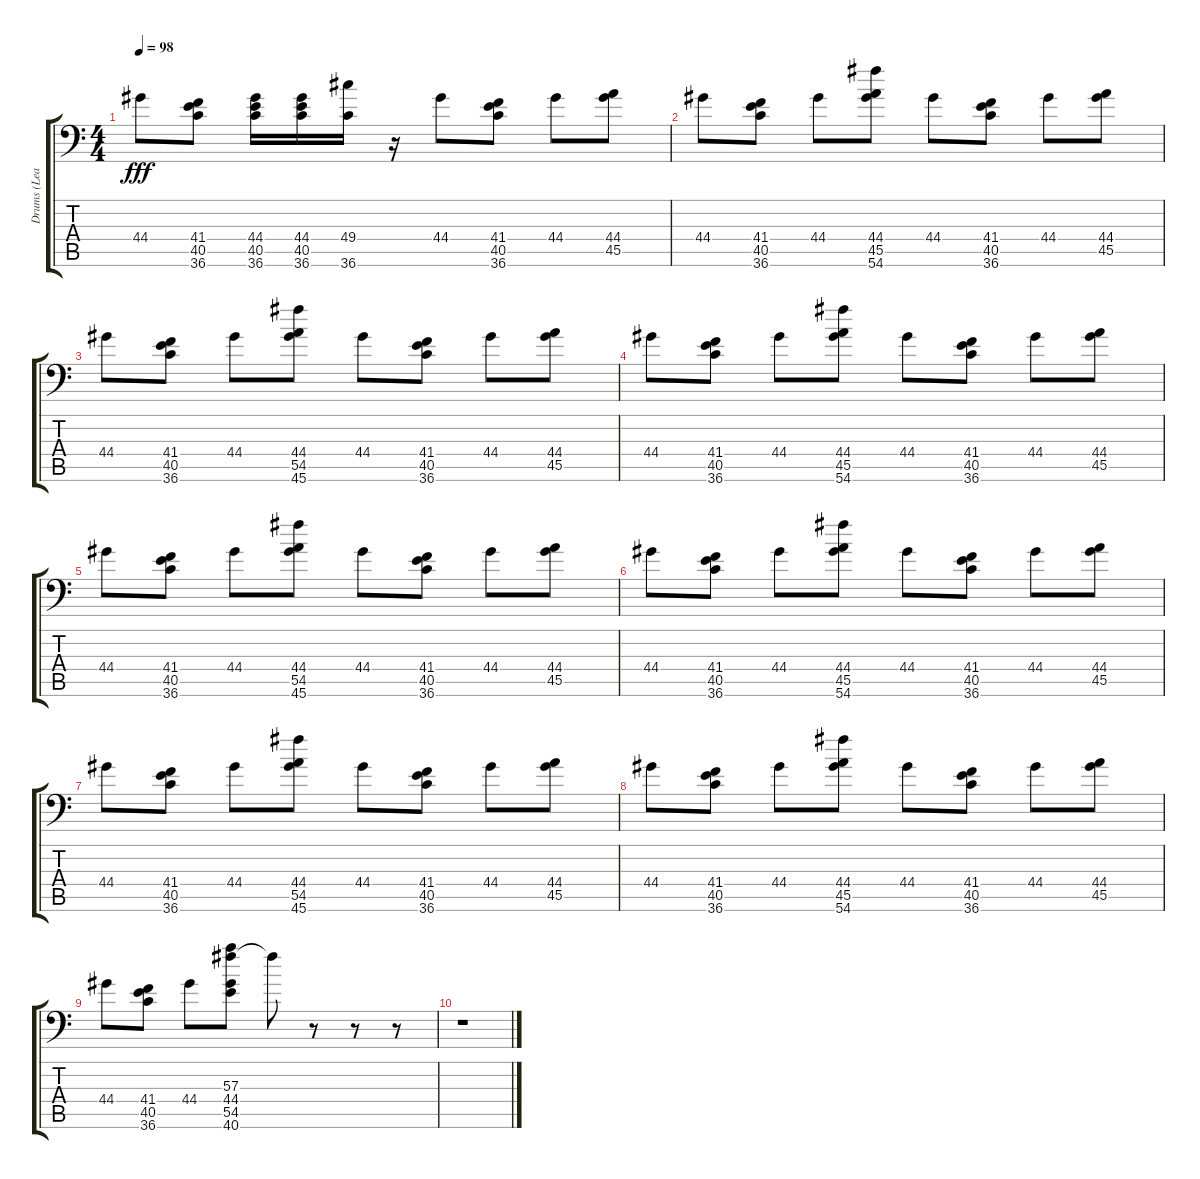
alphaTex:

\track ("Drums (Leah Shapiro)" "Drums (Lea") {instrument acousticgrandpiano}
\staff {score tabs}
\tuning (C-1 C-1 C-1 C-1 C-1 C-1) {hide}
\ts (4 4)
\tempo 98
\clef f4
\ks c
44.4.8{dy fff} (41.4 40.5 36.6).8 (44.4 40.5 36.6).16 (44.4 40.5 36.6).16 (49.4 36.6).16 r.16 44.4.8 (41.4 40.5 36.6).8 44.4.8 (44.4 45.5).8 |
44.4.8 (41.4 40.5 36.6).8 44.4.8 (44.4 45.5 54.6).8 44.4.8 (41.4 40.5 36.6).8 44.4.8 (44.4 45.5).8 |
44.4.8 (41.4 40.5 36.6).8 44.4.8 (44.4 54.5 45.6).8 44.4.8 (41.4 40.5 36.6).8 44.4.8 (44.4 45.5).8 |
44.4.8 (41.4 40.5 36.6).8 44.4.8 (44.4 45.5 54.6).8 44.4.8 (41.4 40.5 36.6).8 44.4.8 (44.4 45.5).8 |
44.4.8 (41.4 40.5 36.6).8 44.4.8 (44.4 54.5 45.6).8 44.4.8 (41.4 40.5 36.6).8 44.4.8 (44.4 45.5).8 |
44.4.8 (41.4 40.5 36.6).8 44.4.8 (44.4 45.5 54.6).8 44.4.8 (41.4 40.5 36.6).8 44.4.8 (44.4 45.5).8 |
44.4.8 (41.4 40.5 36.6).8 44.4.8 (44.4 54.5 45.6).8 44.4.8 (41.4 40.5 36.6).8 44.4.8 (44.4 45.5).8 |
44.4.8 (41.4 40.5 36.6).8 44.4.8 (44.4 45.5 54.6).8 44.4.8 (41.4 40.5 36.6).8 44.4.8 (44.4 45.5).8 |
44.4.8 (41.4 40.5 36.6).8 44.4.8 (57.3 44.4 54.5 40.6).8 54.5{t}.8 r.8 r.8 r.8 |
r.1
